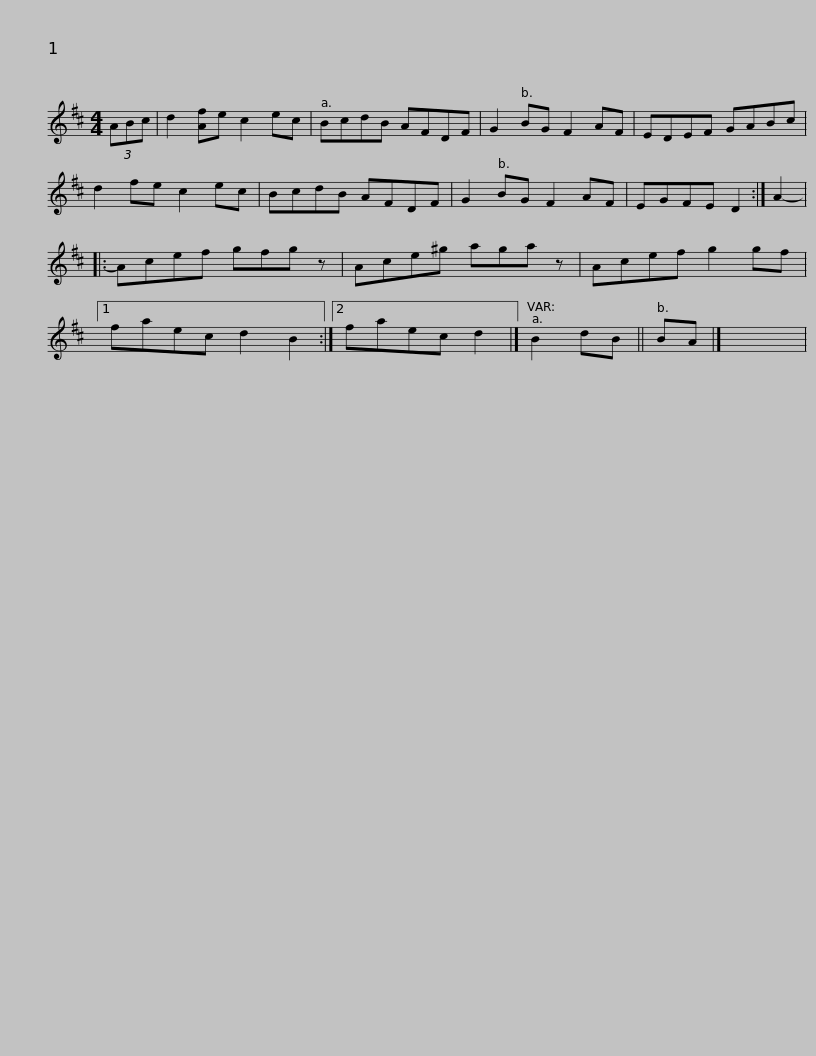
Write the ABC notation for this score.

X:1
L:1/8
M:4/4
I:linebreak $
K:D
V:1 treble
V:1
 (3ABc | d2 [Af]e c2 ec | BcdB AFDF | G2 BG F2 AF | EDEF GABc | %5
 d2 fe c2 ec |$ BcdB AFDF | G2 BG F2 AF | EGFE D2 :| A2- |: %10
 Acef gfg z | Ace^g aga z |$ Acef g2 gf |1 faec d2 B2 :|2 faec d2 |] %15
 B2 dB || BA |] x8 | %18
